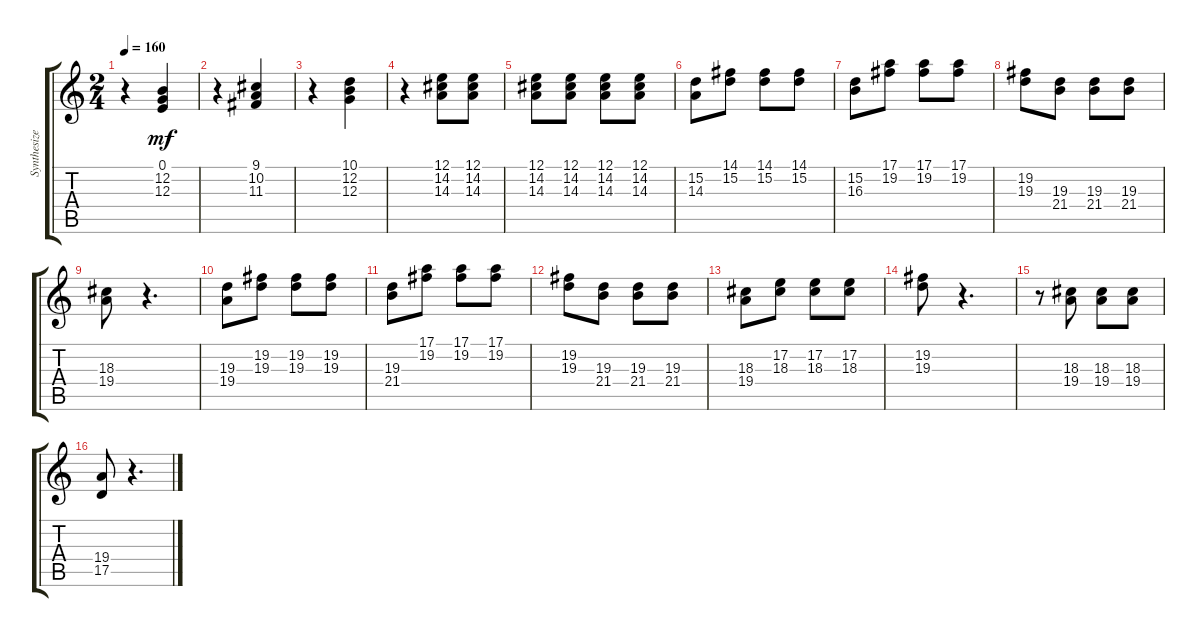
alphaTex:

\track ("Synthesizer(strings)" "Synthesize") {instrument stringensemble1}
\staff {score tabs}
\tuning (E4 B3 G3 D3 A2 E2) {hide}
\ts (2 4)
\tempo 160
\clef g2
\ks c
r.4{dy mf} (0.1 12.2 12.3).4{volume 10} |
r.4 (9.1 10.2 11.3).4 |
r.4 (10.1 12.2 12.3).4 |
r.4 (12.1 14.2 14.3).8 (12.1 14.2 14.3).8 |
(12.1 14.2 14.3).8 (12.1 14.2 14.3).8 (12.1 14.2 14.3).8 (12.1 14.2 14.3).8 |
(15.2 14.3).8 (14.1 15.2).8 (14.1 15.2).8 (14.1 15.2).8 |
(15.2 16.3).8 (17.1 19.2).8 (17.1 19.2).8 (17.1 19.2).8 |
(19.2 19.3).8 (19.3 21.4).8 (19.3 21.4).8 (19.3 21.4).8 |
(18.3 19.4).8 r.4{d} |
(19.3 19.4).8 (19.2 19.3).8 (19.2 19.3).8 (19.2 19.3).8 |
(19.3 21.4).8 (17.1 19.2).8 (17.1 19.2).8 (17.1 19.2).8 |
(19.2 19.3).8 (19.3 21.4).8 (19.3 21.4).8 (19.3 21.4).8 |
(18.3 19.4).8 (17.2 18.3).8 (17.2 18.3).8 (17.2 18.3).8 |
(19.2 19.3).8 r.4{d} |
r.8 (18.3 19.4).8 (18.3 19.4).8 (18.3 19.4).8 |
(19.4 17.5).8 r.4{d}
